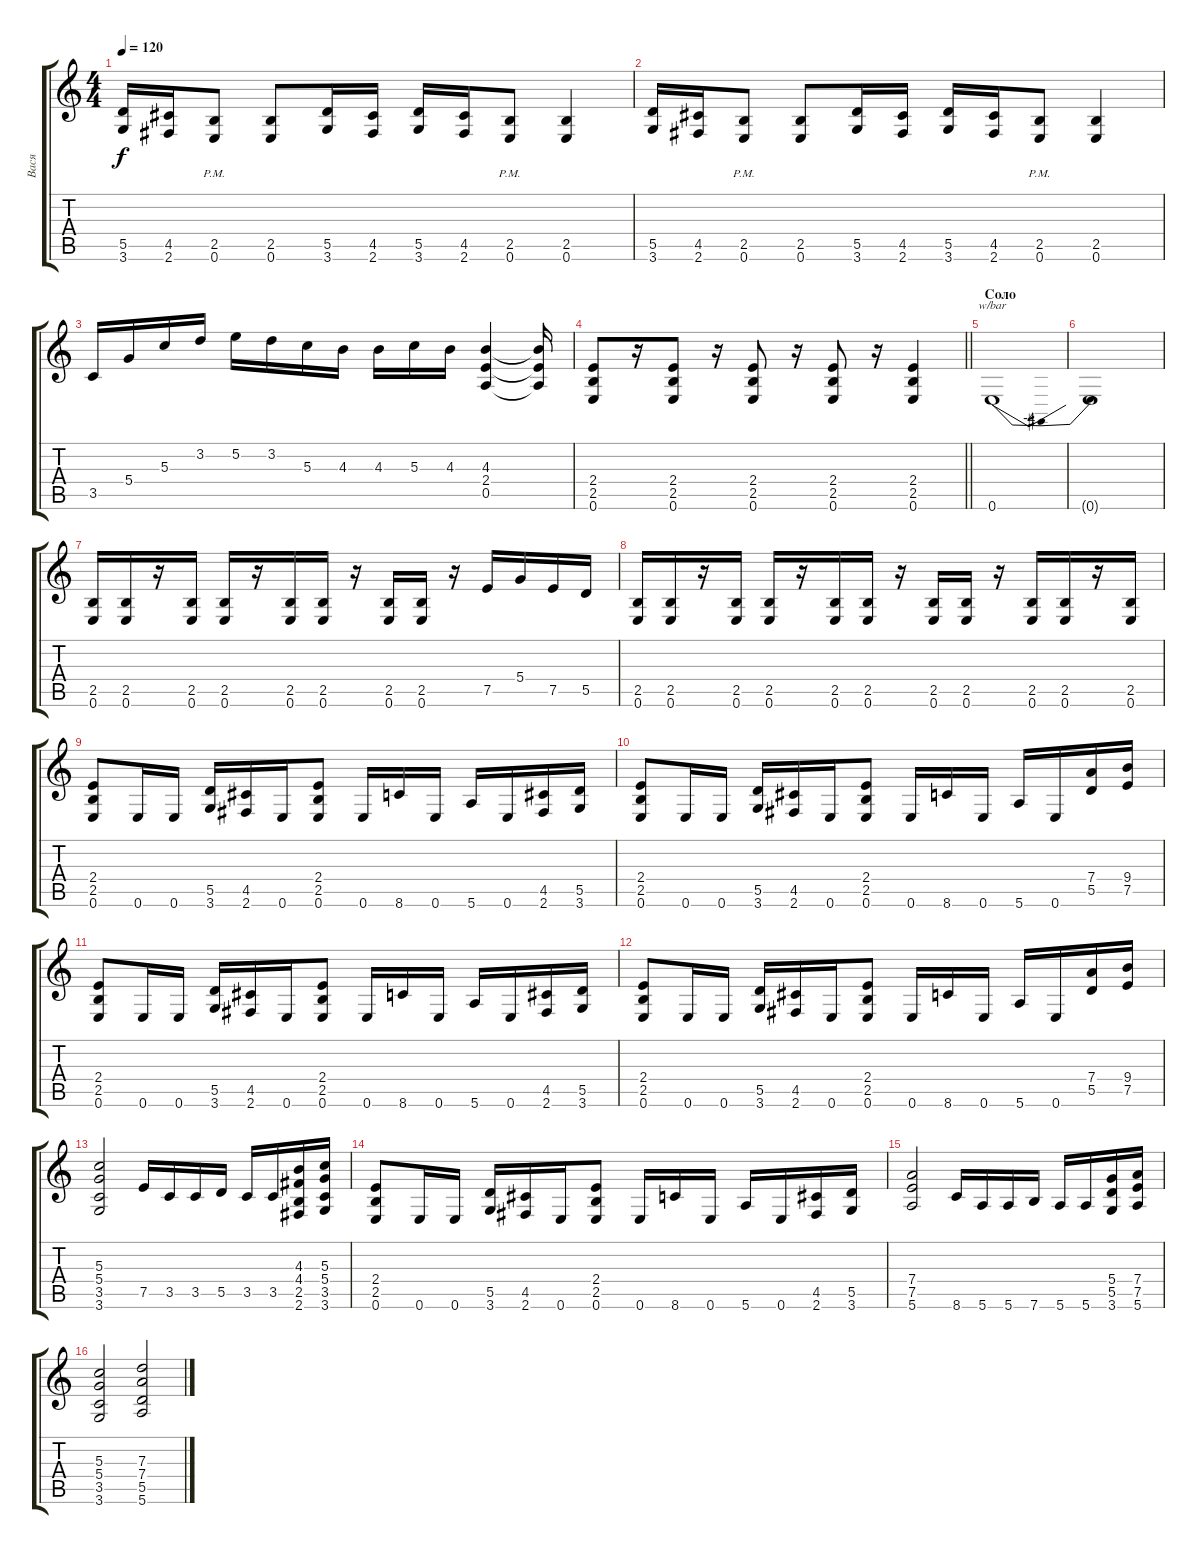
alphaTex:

\track ("Вася" "Вася") {instrument distortionguitar}
\staff {score tabs}
\tuning (E4 B3 G3 D3 A2 E2) {hide}
\ts (4 4)
\tempo 120
\clef g2
\ks c
(5.5 3.6).16{dy f} (4.5 2.6).16 (2.5{pm} 0.6{pm}).8 (2.5 0.6).8 (5.5 3.6).16 (4.5 2.6).16 (5.5 3.6).16 (4.5 2.6).16 (2.5{pm} 0.6{pm}).8 (2.5 0.6).4 |
(5.5 3.6).16 (4.5 2.6).16 (2.5{pm} 0.6{pm}).8 (2.5 0.6).8 (5.5 3.6).16 (4.5 2.6).16 (5.5 3.6).16 (4.5 2.6).16 (2.5{pm} 0.6{pm}).8 (2.5 0.6).4 |
3.5.16 5.4.16 5.3.16 3.2.16 5.2.16 3.2.16 5.3.16 4.3.16 4.3.16 5.3.16 4.3.16 (4.3 2.4 0.5).4 (4.3{t} 2.4{t} 0.5{t}).16 |
\barLineRight lightlight
(2.4 2.5 0.6).8 r.16 (2.4 2.5 0.6).8 r.16 (2.4 2.5 0.6).8 r.16 (2.4 2.5 0.6).8 r.16 (2.4 2.5 0.6).4 |
\section ("" "Соло")
0.6.1{tbe (dip default 0 0 32 -16 60 0)} |
0.6{t}.1 |
(2.5 0.6).16 (2.5 0.6).16 r.16 (2.5 0.6).16 (2.5 0.6).16 r.16 (2.5 0.6).16 (2.5 0.6).16 r.16 (2.5 0.6).16 (2.5 0.6).16 r.16 7.5.16 5.4.16 7.5.16 5.5.16 |
(2.5 0.6).16 (2.5 0.6).16 r.16 (2.5 0.6).16 (2.5 0.6).16 r.16 (2.5 0.6).16 (2.5 0.6).16 r.16 (2.5 0.6).16 (2.5 0.6).16 r.16 (2.5 0.6).16 (2.5 0.6).16 r.16 (2.5 0.6).16 |
(2.4 2.5 0.6).8 0.6.16 0.6.16 (5.5 3.6).16 (4.5 2.6).16 0.6.16 (2.4 2.5 0.6).8 0.6.16 8.6.16 0.6.16 5.6.16 0.6.16 (4.5 2.6).16 (5.5 3.6).16 |
(2.4 2.5 0.6).8 0.6.16 0.6.16 (5.5 3.6).16 (4.5 2.6).16 0.6.16 (2.4 2.5 0.6).8 0.6.16 8.6.16 0.6.16 5.6.16 0.6.16 (7.4 5.5).16 (9.4 7.5).16 |
(2.4 2.5 0.6).8 0.6.16 0.6.16 (5.5 3.6).16 (4.5 2.6).16 0.6.16 (2.4 2.5 0.6).8 0.6.16 8.6.16 0.6.16 5.6.16 0.6.16 (4.5 2.6).16 (5.5 3.6).16 |
(2.4 2.5 0.6).8 0.6.16 0.6.16 (5.5 3.6).16 (4.5 2.6).16 0.6.16 (2.4 2.5 0.6).8 0.6.16 8.6.16 0.6.16 5.6.16 0.6.16 (7.4 5.5).16 (9.4 7.5).16 |
(5.3 5.4 3.5 3.6).2 7.5.16 3.5.16 3.5.16 5.5.16 3.5.16 3.5.16 (4.3 4.4 2.5 2.6).16 (5.3 5.4 3.5 3.6).16 |
(2.4 2.5 0.6).8 0.6.16 0.6.16 (5.5 3.6).16 (4.5 2.6).16 0.6.16 (2.4 2.5 0.6).8 0.6.16 8.6.16 0.6.16 5.6.16 0.6.16 (4.5 2.6).16 (5.5 3.6).16 |
(7.4 7.5 5.6).2 8.6.16 5.6.16 5.6.16 7.6.16 5.6.16 5.6.16 (5.4 5.5 3.6).16 (7.4 7.5 5.6).16 |
(5.3 5.4 3.5 3.6).2 (7.3 7.4 5.5 5.6).2
